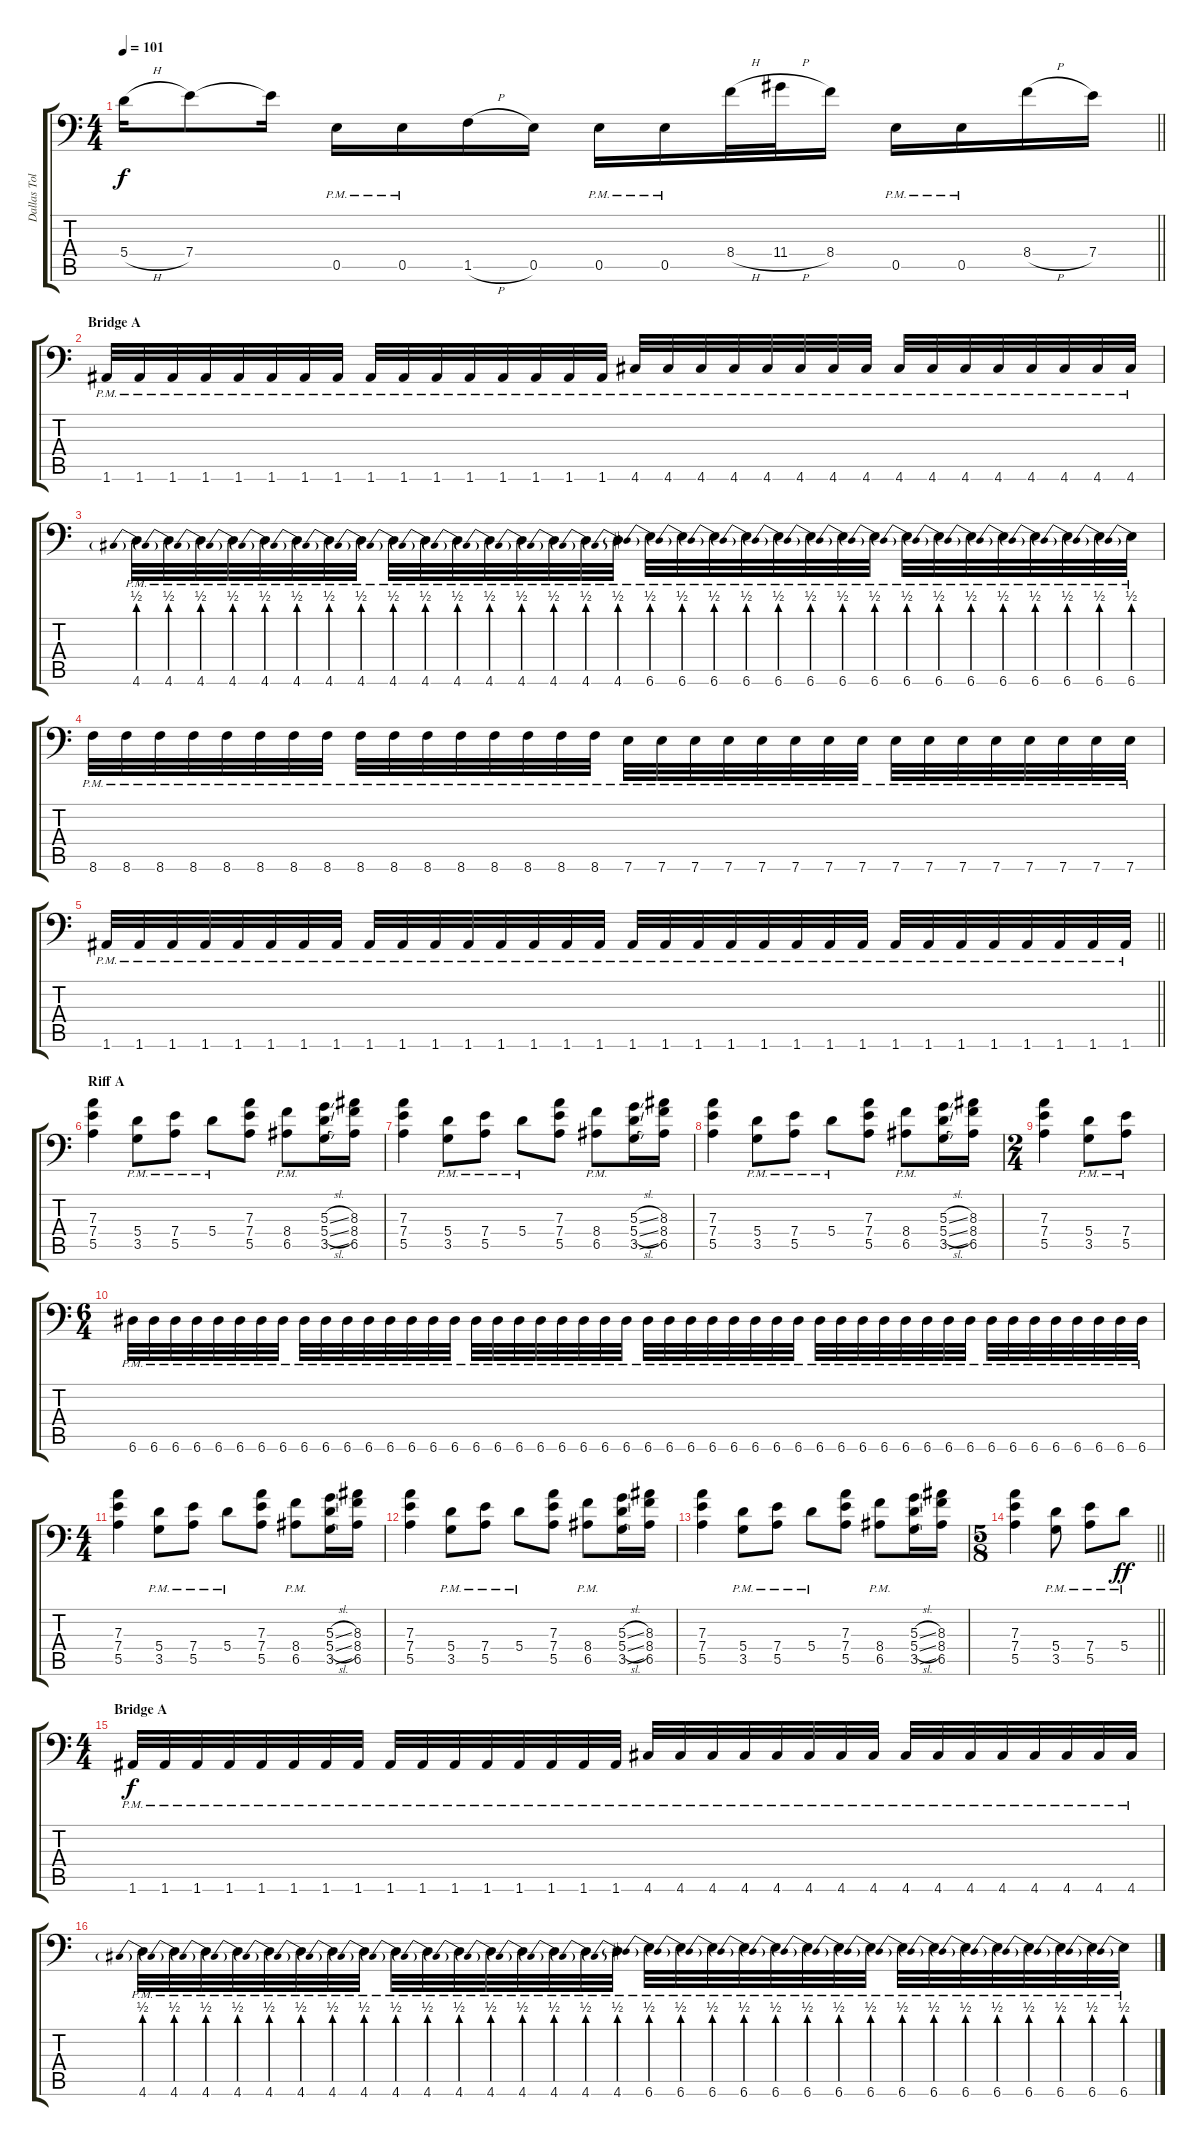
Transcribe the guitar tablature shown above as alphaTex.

\track ("Dallas Toler-Wade " "Dallas Tol") {instrument distortionguitar}
\staff {score tabs}
\tuning (B3 Gb3 D3 A2 E2 A1) {hide}
\ts (4 4)
\tempo 101
\clef f4
\barLineRight lightlight
\ks c
5.4{h}.16{dy f} 7.4.8 7.4{t}.16 0.5{pm}.16 0.5{pm}.16 1.5{h}.16 0.5.16 0.5{pm}.16 0.5{pm}.16 8.4{h}.32 11.4{h}.32 8.4.16 0.5{pm}.16 0.5{pm}.16 8.4{h}.16 7.4.16 |
\section ("" "Bridge A")
1.6{pm}.32 1.6{pm}.32 1.6{pm}.32 1.6{pm}.32 1.6{pm}.32 1.6{pm}.32 1.6{pm}.32 1.6{pm}.32 1.6{pm}.32 1.6{pm}.32 1.6{pm}.32 1.6{pm}.32 1.6{pm}.32 1.6{pm}.32 1.6{pm}.32 1.6{pm}.32 4.6{pm}.32 4.6{pm}.32 4.6{pm}.32 4.6{pm}.32 4.6{pm}.32 4.6{pm}.32 4.6{pm}.32 4.6{pm}.32 4.6{pm}.32 4.6{pm}.32 4.6{pm}.32 4.6{pm}.32 4.6{pm}.32 4.6{pm}.32 4.6{pm}.32 4.6{pm}.32 |
4.6{be (prebend 0 2 60 2) pm}.32 4.6{be (prebend 0 2 60 2) pm}.32 4.6{be (prebend 0 2 60 2) pm}.32 4.6{be (prebend 0 2 60 2) pm}.32 4.6{be (prebend 0 2 60 2) pm}.32 4.6{be (prebend 0 2 60 2) pm}.32 4.6{be (prebend 0 2 60 2) pm}.32 4.6{be (prebend 0 2 60 2) pm}.32 4.6{be (prebend 0 2 60 2) pm}.32 4.6{be (prebend 0 2 60 2) pm}.32 4.6{be (prebend 0 2 60 2) pm}.32 4.6{be (prebend 0 2 60 2) pm}.32 4.6{be (prebend 0 2 60 2) pm}.32 4.6{be (prebend 0 2 60 2) pm}.32 4.6{be (prebend 0 2 60 2) pm}.32 4.6{be (prebend 0 2 60 2) pm}.32 6.6{be (prebend 0 2 60 2) pm}.32 6.6{be (prebend 0 2 60 2) pm}.32 6.6{be (prebend 0 2 60 2) pm}.32 6.6{be (prebend 0 2 60 2) pm}.32 6.6{be (prebend 0 2 60 2) pm}.32 6.6{be (prebend 0 2 60 2) pm}.32 6.6{be (prebend 0 2 60 2) pm}.32 6.6{be (prebend 0 2 60 2) pm}.32 6.6{be (prebend 0 2 60 2) pm}.32 6.6{be (prebend 0 2 60 2) pm}.32 6.6{be (prebend 0 2 60 2) pm}.32 6.6{be (prebend 0 2 60 2) pm}.32 6.6{be (prebend 0 2 60 2) pm}.32 6.6{be (prebend 0 2 60 2) pm}.32 6.6{be (prebend 0 2 60 2) pm}.32 6.6{be (prebend 0 2 60 2) pm}.32 |
8.6{pm}.32 8.6{pm}.32 8.6{pm}.32 8.6{pm}.32 8.6{pm}.32 8.6{pm}.32 8.6{pm}.32 8.6{pm}.32 8.6{pm}.32 8.6{pm}.32 8.6{pm}.32 8.6{pm}.32 8.6{pm}.32 8.6{pm}.32 8.6{pm}.32 8.6{pm}.32 7.6{pm}.32 7.6{pm}.32 7.6{pm}.32 7.6{pm}.32 7.6{pm}.32 7.6{pm}.32 7.6{pm}.32 7.6{pm}.32 7.6{pm}.32 7.6{pm}.32 7.6{pm}.32 7.6{pm}.32 7.6{pm}.32 7.6{pm}.32 7.6{pm}.32 7.6{pm}.32 |
\barLineRight lightlight
1.6{pm}.32 1.6{pm}.32 1.6{pm}.32 1.6{pm}.32 1.6{pm}.32 1.6{pm}.32 1.6{pm}.32 1.6{pm}.32 1.6{pm}.32 1.6{pm}.32 1.6{pm}.32 1.6{pm}.32 1.6{pm}.32 1.6{pm}.32 1.6{pm}.32 1.6{pm}.32 1.6{pm}.32 1.6{pm}.32 1.6{pm}.32 1.6{pm}.32 1.6{pm}.32 1.6{pm}.32 1.6{pm}.32 1.6{pm}.32 1.6{pm}.32 1.6{pm}.32 1.6{pm}.32 1.6{pm}.32 1.6{pm}.32 1.6{pm}.32 1.6{pm}.32 1.6{pm}.32 |
\section ("" "Riff A")
(7.3 7.4 5.5).4 (5.4{pm} 3.5{pm}).8 (7.4{pm} 5.5{pm}).8 5.4{pm}.8 (7.3 7.4 5.5).8 (8.4{pm} 6.5{pm}).8 (5.3{sl} 5.4{sl} 3.5{sl}).16 (8.3 8.4 6.5).16 |
(7.3 7.4 5.5).4 (5.4{pm} 3.5{pm}).8 (7.4{pm} 5.5{pm}).8 5.4{pm}.8 (7.3 7.4 5.5).8 (8.4{pm} 6.5{pm}).8 (5.3{sl} 5.4{sl} 3.5{sl}).16 (8.3 8.4 6.5).16 |
(7.3 7.4 5.5).4 (5.4{pm} 3.5{pm}).8 (7.4{pm} 5.5{pm}).8 5.4{pm}.8 (7.3 7.4 5.5).8 (8.4{pm} 6.5{pm}).8 (5.3{sl} 5.4{sl} 3.5{sl}).16 (8.3 8.4 6.5).16 |
\ts (2 4)
(7.3 7.4 5.5).4 (5.4{pm} 3.5{pm}).8 (7.4{pm} 5.5{pm}).8 |
\ts (6 4)
6.6{pm}.32 6.6{pm}.32 6.6{pm}.32 6.6{pm}.32 6.6{pm}.32 6.6{pm}.32 6.6{pm}.32 6.6{pm}.32 6.6{pm}.32 6.6{pm}.32 6.6{pm}.32 6.6{pm}.32 6.6{pm}.32 6.6{pm}.32 6.6{pm}.32 6.6{pm}.32 6.6{pm}.32 6.6{pm}.32 6.6{pm}.32 6.6{pm}.32 6.6{pm}.32 6.6{pm}.32 6.6{pm}.32 6.6{pm}.32 6.6{pm}.32 6.6{pm}.32 6.6{pm}.32 6.6{pm}.32 6.6{pm}.32 6.6{pm}.32 6.6{pm}.32 6.6{pm}.32 6.6{pm}.32 6.6{pm}.32 6.6{pm}.32 6.6{pm}.32 6.6{pm}.32 6.6{pm}.32 6.6{pm}.32 6.6{pm}.32 6.6{pm}.32 6.6{pm}.32 6.6{pm}.32 6.6{pm}.32 6.6{pm}.32 6.6{pm}.32 6.6{pm}.32 6.6{pm}.32 |
\ts (4 4)
(7.3 7.4 5.5).4 (5.4{pm} 3.5{pm}).8 (7.4{pm} 5.5{pm}).8 5.4{pm}.8 (7.3 7.4 5.5).8 (8.4{pm} 6.5{pm}).8 (5.3{sl} 5.4{sl} 3.5{sl}).16 (8.3 8.4 6.5).16 |
(7.3 7.4 5.5).4 (5.4{pm} 3.5{pm}).8 (7.4{pm} 5.5{pm}).8 5.4{pm}.8 (7.3 7.4 5.5).8 (8.4{pm} 6.5{pm}).8 (5.3{sl} 5.4{sl} 3.5{sl}).16 (8.3 8.4 6.5).16 |
(7.3 7.4 5.5).4 (5.4{pm} 3.5{pm}).8 (7.4{pm} 5.5{pm}).8 5.4{pm}.8 (7.3 7.4 5.5).8 (8.4{pm} 6.5{pm}).8 (5.3{sl} 5.4{sl} 3.5{sl}).16 (8.3 8.4 6.5).16 |
\ts (5 8)
\barLineRight lightlight
(7.3 7.4 5.5).4 (5.4{pm} 3.5{pm}).8 (7.4{pm} 5.5{pm}).8 5.4{pm}.8{dy ff} |
\ts (4 4)
\section ("" "Bridge A")
1.6{pm}.32{dy f} 1.6{pm}.32 1.6{pm}.32 1.6{pm}.32 1.6{pm}.32 1.6{pm}.32 1.6{pm}.32 1.6{pm}.32 1.6{pm}.32 1.6{pm}.32 1.6{pm}.32 1.6{pm}.32 1.6{pm}.32 1.6{pm}.32 1.6{pm}.32 1.6{pm}.32 4.6{pm}.32 4.6{pm}.32 4.6{pm}.32 4.6{pm}.32 4.6{pm}.32 4.6{pm}.32 4.6{pm}.32 4.6{pm}.32 4.6{pm}.32 4.6{pm}.32 4.6{pm}.32 4.6{pm}.32 4.6{pm}.32 4.6{pm}.32 4.6{pm}.32 4.6{pm}.32 |
4.6{be (prebend 0 2 60 2) pm}.32 4.6{be (prebend 0 2 60 2) pm}.32 4.6{be (prebend 0 2 60 2) pm}.32 4.6{be (prebend 0 2 60 2) pm}.32 4.6{be (prebend 0 2 60 2) pm}.32 4.6{be (prebend 0 2 60 2) pm}.32 4.6{be (prebend 0 2 60 2) pm}.32 4.6{be (prebend 0 2 60 2) pm}.32 4.6{be (prebend 0 2 60 2) pm}.32 4.6{be (prebend 0 2 60 2) pm}.32 4.6{be (prebend 0 2 60 2) pm}.32 4.6{be (prebend 0 2 60 2) pm}.32 4.6{be (prebend 0 2 60 2) pm}.32 4.6{be (prebend 0 2 60 2) pm}.32 4.6{be (prebend 0 2 60 2) pm}.32 4.6{be (prebend 0 2 60 2) pm}.32 6.6{be (prebend 0 2 60 2) pm}.32 6.6{be (prebend 0 2 60 2) pm}.32 6.6{be (prebend 0 2 60 2) pm}.32 6.6{be (prebend 0 2 60 2) pm}.32 6.6{be (prebend 0 2 60 2) pm}.32 6.6{be (prebend 0 2 60 2) pm}.32 6.6{be (prebend 0 2 60 2) pm}.32 6.6{be (prebend 0 2 60 2) pm}.32 6.6{be (prebend 0 2 60 2) pm}.32 6.6{be (prebend 0 2 60 2) pm}.32 6.6{be (prebend 0 2 60 2) pm}.32 6.6{be (prebend 0 2 60 2) pm}.32 6.6{be (prebend 0 2 60 2) pm}.32 6.6{be (prebend 0 2 60 2) pm}.32 6.6{be (prebend 0 2 60 2) pm}.32 6.6{be (prebend 0 2 60 2) pm}.32
